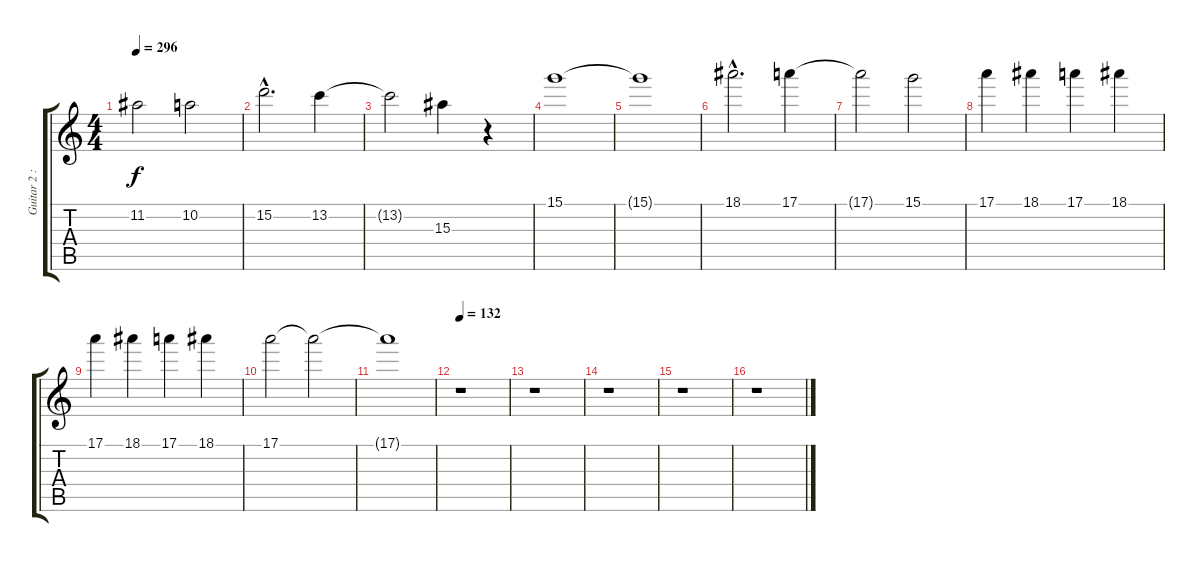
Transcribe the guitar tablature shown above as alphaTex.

\track ("Guitar 2 : Kiko" "Guitar 2 :") {instrument overdrivenguitar}
\staff {score tabs}
\tuning (E4 B3 G3 D3 A2 E2) {hide}
\ts (4 4)
\tempo 296
\clef g2
\ks c
11.2.2{dy f} 10.2.2 |
15.2{hac}.2{d} 13.2.4 |
13.2{t}.2 15.3.4 r.4 |
15.1.1 |
15.1{t}.1 |
18.1{hac}.2{d} 17.1.4 |
17.1{t}.2 15.1.2 |
17.1.4 18.1.4 17.1.4 18.1.4 |
17.1.4 18.1.4 17.1.4 18.1.4 |
17.1.2 17.1{t}.2 |
17.1{t}.1 |
\tempo 132
r.1 |
r.1 |
r.1 |
r.1 |
r.1
